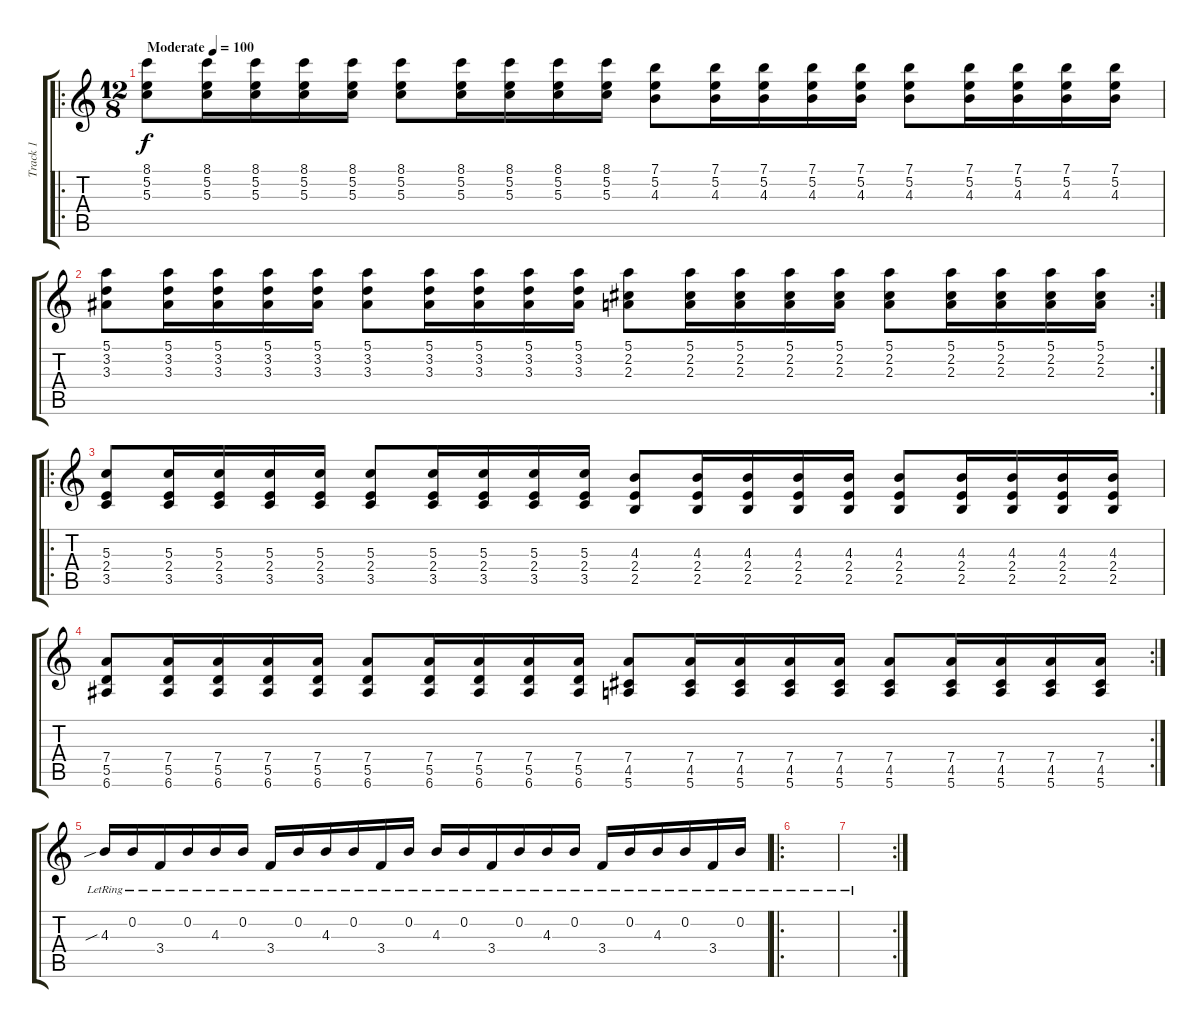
\track ("Track 1" "Track 1") {instrument acousticguitarsteel}
\staff {score tabs}
\tuning (E4 B3 G3 D3 A2 E2) {hide}
\ro
\ts (12 8)
\tempo (100 "Moderate")
\clef g2
\ks c
(8.1 5.2 5.3).8{dy f instrument acousticguitarsteel} (8.1 5.2 5.3).16 (8.1 5.2 5.3).16 (8.1 5.2 5.3).16 (8.1 5.2 5.3).16 (8.1 5.2 5.3).8 (8.1 5.2 5.3).16 (8.1 5.2 5.3).16 (8.1 5.2 5.3).16 (8.1 5.2 5.3).16 (7.1 5.2 4.3).8 (7.1 5.2 4.3).16 (7.1 5.2 4.3).16 (7.1 5.2 4.3).16 (7.1 5.2 4.3).16 (7.1 5.2 4.3).8 (7.1 5.2 4.3).16 (7.1 5.2 4.3).16 (7.1 5.2 4.3).16 (7.1 5.2 4.3).16 |
\rc 2
(5.1 3.2 3.3).8 (5.1 3.2 3.3).16 (5.1 3.2 3.3).16 (5.1 3.2 3.3).16 (5.1 3.2 3.3).16 (5.1 3.2 3.3).8 (5.1 3.2 3.3).16 (5.1 3.2 3.3).16 (5.1 3.2 3.3).16 (5.1 3.2 3.3).16 (5.1 2.2 2.3).8 (5.1 2.2 2.3).16 (5.1 2.2 2.3).16 (5.1 2.2 2.3).16 (5.1 2.2 2.3).16 (5.1 2.2 2.3).8 (5.1 2.2 2.3).16 (5.1 2.2 2.3).16 (5.1 2.2 2.3).16 (5.1 2.2 2.3).16 |
\ro
(5.3 2.4 3.5).8{instrument distortionguitar} (5.3 2.4 3.5).16 (5.3 2.4 3.5).16 (5.3 2.4 3.5).16 (5.3 2.4 3.5).16 (5.3 2.4 3.5).8 (5.3 2.4 3.5).16 (5.3 2.4 3.5).16 (5.3 2.4 3.5).16 (5.3 2.4 3.5).16 (4.3 2.4 2.5).8 (4.3 2.4 2.5).16 (4.3 2.4 2.5).16 (4.3 2.4 2.5).16 (4.3 2.4 2.5).16 (4.3 2.4 2.5).8 (4.3 2.4 2.5).16 (4.3 2.4 2.5).16 (4.3 2.4 2.5).16 (4.3 2.4 2.5).16 |
\rc 2
(7.4 5.5 6.6).8 (7.4 5.5 6.6).16 (7.4 5.5 6.6).16 (7.4 5.5 6.6).16 (7.4 5.5 6.6).16 (7.4 5.5 6.6).8 (7.4 5.5 6.6).16 (7.4 5.5 6.6).16 (7.4 5.5 6.6).16 (7.4 5.5 6.6).16 (7.4 4.5 5.6).8 (7.4 4.5 5.6).16 (7.4 4.5 5.6).16 (7.4 4.5 5.6).16 (7.4 4.5 5.6).16 (7.4 4.5 5.6).8 (7.4 4.5 5.6).16 (7.4 4.5 5.6).16 (7.4 4.5 5.6).16 (7.4 4.5 5.6).16 |
4.3{sib lr}.16{instrument acousticguitarsteel} 0.2{lr}.16 3.4{lr}.16 0.2{lr}.16 4.3{lr}.16 0.2{lr}.16 3.4{lr}.16 0.2{lr}.16 4.3{lr}.16 0.2{lr}.16 3.4{lr}.16 0.2{lr}.16 4.3{lr}.16 0.2{lr}.16 3.4{lr}.16 0.2{lr}.16 4.3{lr}.16 0.2{lr}.16 3.4{lr}.16 0.2{lr}.16 4.3{lr}.16 0.2{lr}.16 3.4{lr}.16 0.2{lr}.16 |
\ro
|
\rc 2
